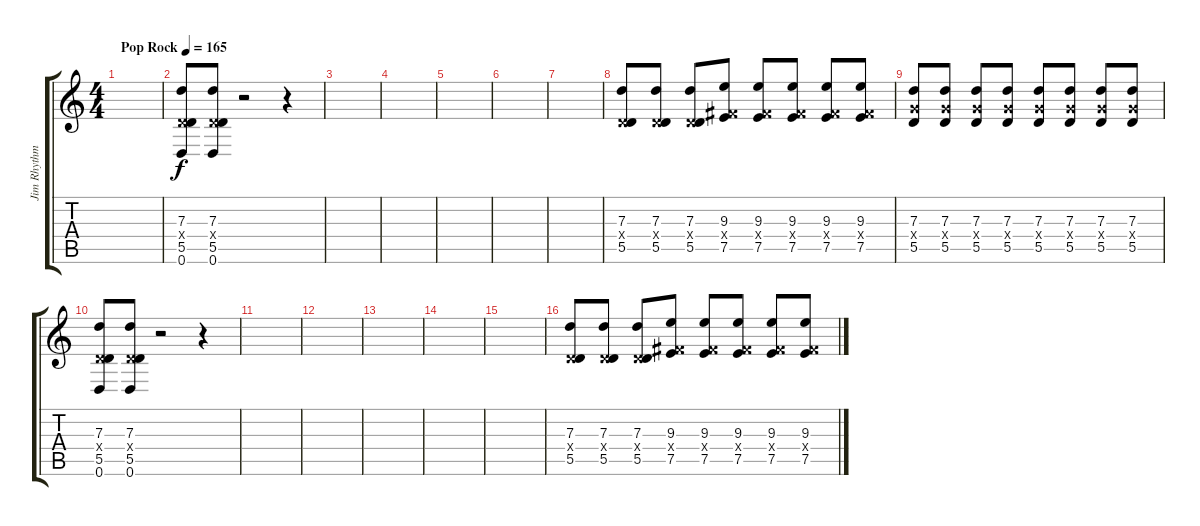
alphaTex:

\track ("Jim Rhythm 1" "Jim Rhythm") {instrument distortionguitar}
\staff {score tabs}
\tuning (E4 B3 G3 D3 A2 D2) {hide}
\ts (4 4)
\tempo (165 "Pop Rock")
\clef g2
\ks c
|
(7.3 0.4{x} 5.5 0.6).8 (7.3 0.4{x} 5.5 0.6).8 r.2 r.4 |
|
|
|
|
|
(7.3 0.4{x} 5.5).8 (7.3 0.4{x} 5.5).8 (7.3 0.4{x} 5.5).8 (9.3 4.4{x} 7.5).8 (9.3 4.4{x} 7.5).8 (9.3 4.4{x} 7.5).8 (9.3 4.4{x} 7.5).8 (9.3 4.4{x} 7.5).8 |
(7.3 5.4{x} 5.5).8 (7.3 5.4{x} 5.5).8 (7.3 5.4{x} 5.5).8 (7.3 5.4{x} 5.5).8 (7.3 5.4{x} 5.5).8 (7.3 5.4{x} 5.5).8 (7.3 5.4{x} 5.5).8 (7.3 5.4{x} 5.5).8 |
(7.3 0.4{x} 5.5 0.6).8 (7.3 0.4{x} 5.5 0.6).8 r.2 r.4 |
|
|
|
|
|
(7.3 0.4{x} 5.5).8 (7.3 0.4{x} 5.5).8 (7.3 0.4{x} 5.5).8 (9.3 4.4{x} 7.5).8 (9.3 4.4{x} 7.5).8 (9.3 4.4{x} 7.5).8 (9.3 4.4{x} 7.5).8 (9.3 4.4{x} 7.5).8
